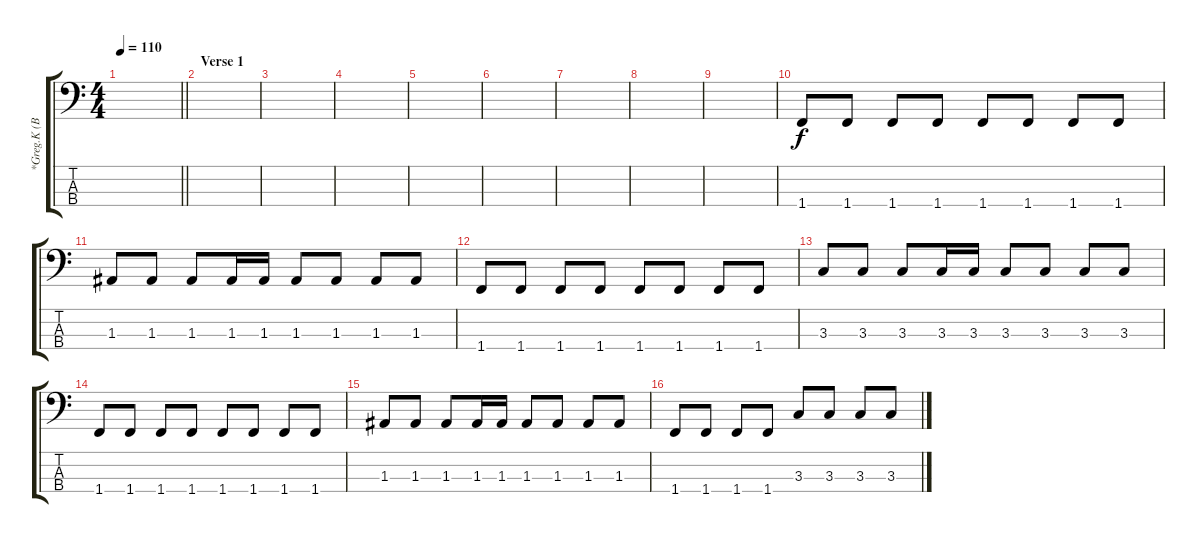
\track ("*Greg.K (Bass)" "*Greg.K (B") {instrument electricbassfinger}
\staff {score tabs}
\tuning (G2 D2 A1 E1) {hide}
\ts (4 4)
\tempo 110
\clef f4
\barLineRight lightlight
\ks c
|
\section ("" "Verse 1")
|
|
|
|
|
|
|
|
1.4.8 1.4.8 1.4.8 1.4.8 1.4.8 1.4.8 1.4.8 1.4.8 |
1.3.8 1.3.8 1.3.8 1.3.16 1.3.16 1.3.8 1.3.8 1.3.8 1.3.8 |
1.4.8 1.4.8 1.4.8 1.4.8 1.4.8 1.4.8 1.4.8 1.4.8 |
3.3.8 3.3.8 3.3.8 3.3.16 3.3.16 3.3.8 3.3.8 3.3.8 3.3.8 |
1.4.8 1.4.8 1.4.8 1.4.8 1.4.8 1.4.8 1.4.8 1.4.8 |
1.3.8 1.3.8 1.3.8 1.3.16 1.3.16 1.3.8 1.3.8 1.3.8 1.3.8 |
1.4.8 1.4.8 1.4.8 1.4.8 3.3.8 3.3.8 3.3.8 3.3.8
